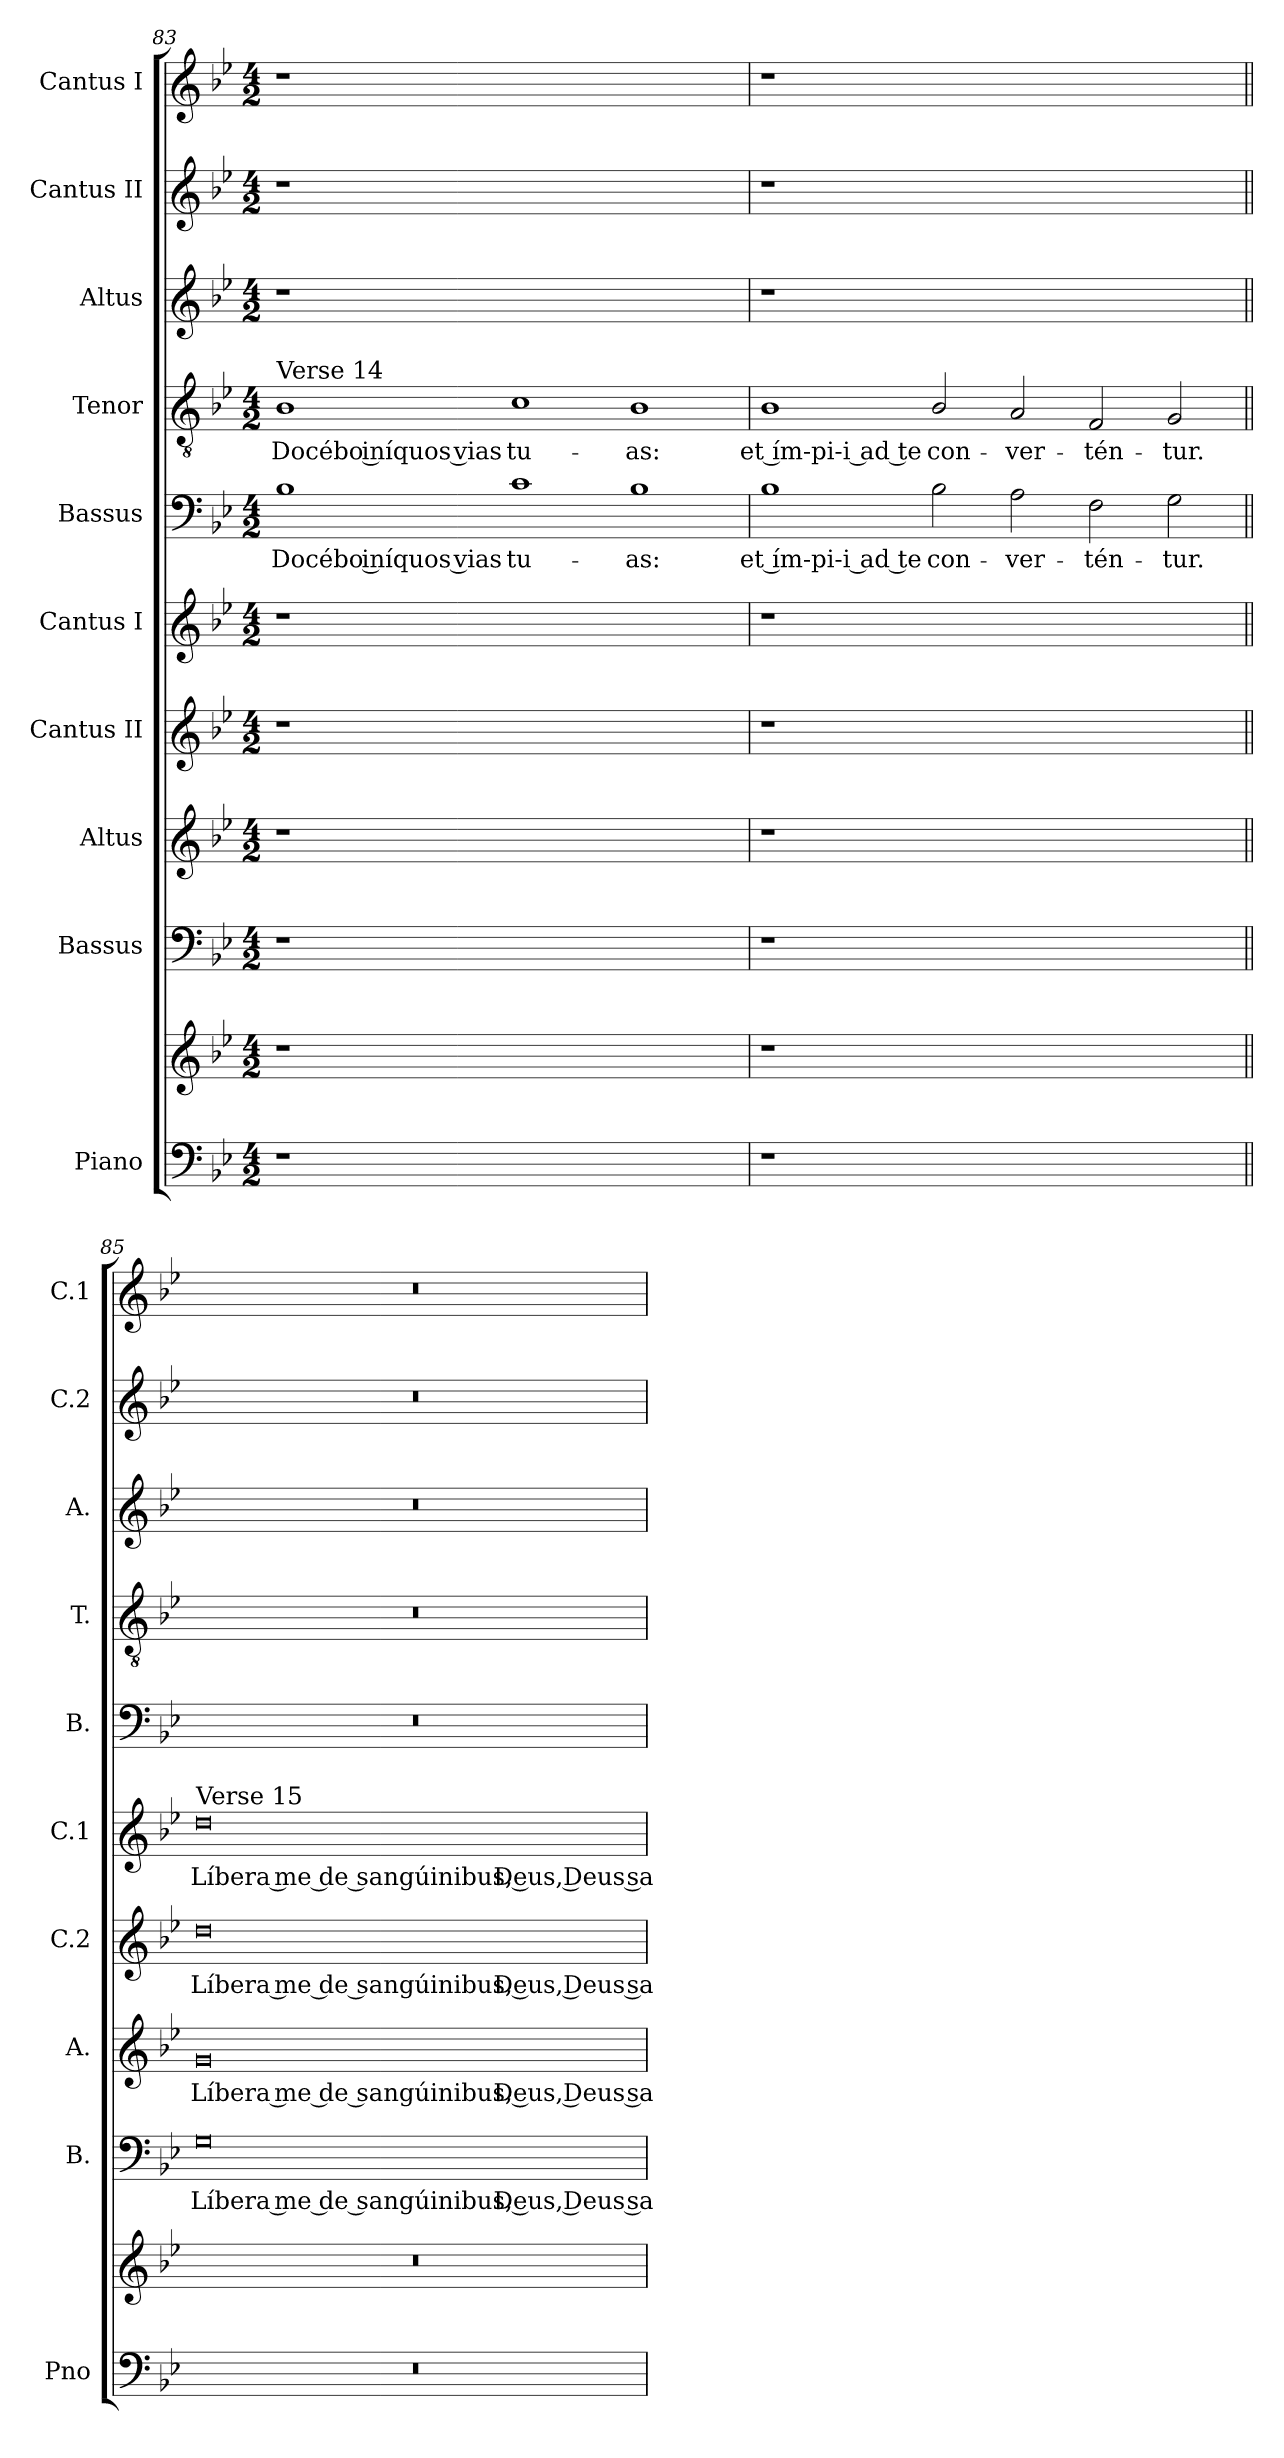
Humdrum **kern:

**kern	**kern	**kern	**text	**kern	**text	**kern	**text	**kern	**text	**kern	**text	**kern	**text	**kern	**kern	**kern
*part10	*part10	*part9	*part9	*part8	*part8	*part7	*part7	*part6	*part6	*part5	*part5	*part4	*part4	*part3	*part2	*part1
*staff11	*staff10	*staff9	*staff9	*staff8	*staff8	*staff7	*staff7	*staff6	*staff6	*staff5	*staff5	*staff4	*staff4	*staff3	*staff2	*staff1
*I"Piano	*	*I"Bassus	*	*I"Altus	*	*I"Cantus II	*	*I"Cantus I	*	*I"Bassus	*	*I"Tenor	*	*I"Altus	*I"Cantus II	*I"Cantus I
*I'Pno	*	*I'B.	*	*I'A.	*	*I'C.2	*	*I'C.1	*	*I'B.	*	*I'T.	*	*I'A.	*I'C.2	*I'C.1
!!LO:LB:g=z
*clefF4	*clefG2	*clefF4	*	*clefG2	*	*clefG2	*	*clefG2	*	*clefF4	*	*clefGv2	*	*clefG2	*clefG2	*clefG2
*	*	*	*	*	*	*	*	*	*	*	*	*ITrd7c12	*	*	*	*
*k[b-e-]	*k[b-e-]	*k[b-e-]	*	*k[b-e-]	*	*k[b-e-]	*	*k[b-e-]	*	*k[b-e-]	*	*k[b-e-]	*	*k[b-e-]	*k[b-e-]	*k[b-e-]
*B-:	*B-:	*B-:	*	*B-:	*	*B-:	*	*B-:	*	*B-:	*	*B-:	*	*B-:	*B-:	*B-:
*M4/2	*M4/2	*M4/2	*	*M4/2	*	*M4/2	*	*M4/2	*	*M4/2	*	*M4/2	*	*M4/2	*M4/2	*M4/2
=83	=83	=83	=83	=83	=83	=83	=83	=83	=83	=83	=83	=83	=83	=83	=83	=83
!LO:N:vis=1	!LO:N:vis=1	!LO:N:vis=1	!	!LO:N:vis=1	!	!LO:N:vis=1	!	!LO:N:vis=1	!	!	!	!	!	!	!	!
!	!	!	!	!	!	!	!	!	!	!	!LO:LY:b:color=#000000	!	!	!	!	!
!	!	!	!	!	!	!	!	!	!	!	!	!LO:TX:a:t=Verse 14	!	!	!	!
!	!	!	!	!	!	!	!	!	!	!	!	!	!LO:LY:b:color=#000000	!LO:N:vis=1	!LO:N:vis=1	!LO:N:vis=1
0.r	0.r	0r	.	0r	.	0r	.	0r	.	1B-i	Docébo iníquos vias	1BB-i	Docébo iníquos vias	0r	0r	0r
!	!	!	!	!	!	!	!	!	!	!	!LO:LY:b:color=#000000	!	!	!	!	!
!	!	!	!	!	!	!	!	!	!	!	!	!	!LO:LY:b:color=#000000	!	!	!
.	.	.	.	.	.	.	.	.	.	1ci	tu-	1Ci	tu-	.	.	.
!	!	!	!	!	!	!	!	!	!	!	!LO:LY:b:color=#000000	!	!	!	!	!
!	!	!	!	!	!	!	!	!	!	!	!	!	!LO:LY:b:color=#000000	!	!	!
.	.	1ryy	.	1ryy	.	1ryy	.	1ryy	.	1B-i	-as:	1BB-i	-as:	1ryy	1ryy	1ryy
=84	=84	=84	=84	=84	=84	=84	=84	=84	=84	=84	=84	=84	=84	=84	=84	=84
!LO:N:vis=1	!LO:N:vis=1	!LO:N:vis=1	!	!LO:N:vis=1	!	!LO:N:vis=1	!	!LO:N:vis=1	!	!	!	!	!	!	!	!
!	!	!	!	!	!	!	!	!	!	!	!LO:LY:b:color=#000000	!	!	!	!	!
!	!	!	!	!	!	!	!	!	!	!	!	!	!LO:LY:b:color=#000000	!LO:N:vis=1	!LO:N:vis=1	!LO:N:vis=1
0.r	0.r	0r	.	0r	.	0r	.	0r	.	1B-i	et ím-pi-i ad te	1BB-i	et ím-pi-i ad te	0r	0r	0r
!	!	!	!	!	!	!	!	!	!	!	!LO:LY:b:color=#000000	!	!	!	!	!
!	!	!	!	!	!	!	!	!	!	!	!	!	!LO:LY:b:color=#000000	!	!	!
.	.	.	.	.	.	.	.	.	.	2B-i\	con-	2BB-i/	con-	.	.	.
!	!	!	!	!	!	!	!	!	!	!	!LO:LY:b:color=#000000	!	!	!	!	!
!	!	!	!	!	!	!	!	!	!	!	!	!	!LO:LY:b:color=#000000	!	!	!
.	.	.	.	.	.	.	.	.	.	2Ai\	-ver-	2AAi/	-ver-	.	.	.
!	!	!	!	!	!	!	!	!	!	!	!LO:LY:b:color=#000000	!	!	!	!	!
!	!	!	!	!	!	!	!	!	!	!	!	!	!LO:LY:b:color=#000000	!	!	!
.	.	1ryy	.	1ryy	.	1ryy	.	1ryy	.	2Fi\	-tén-	2FFi/	-tén-	1ryy	1ryy	1ryy
!	!	!	!	!	!	!	!	!	!	!	!LO:LY:b:color=#000000	!	!	!	!	!
!	!	!	!	!	!	!	!	!	!	!	!	!	!LO:LY:b:color=#000000	!	!	!
.	.	.	.	.	.	.	.	.	.	2Gi\	-tur.	2GGi/	-tur.	.	.	.
!!LO:PB:g=z
=85||	=85||	=85||	=85||	=85||	=85||	=85||	=85||	=85||	=85||	=85||	=85||	=85||	=85||	=85||	=85||	=85||
!LO:N:vis=1	!LO:N:vis=1	!	!	!	!	!	!	!	!	!	!	!	!	!	!	!
!	!	!	!LO:LY:b:color=#000000	!	!	!	!	!	!	!	!	!	!	!	!	!
!	!	!	!	!	!LO:LY:b:color=#000000	!	!	!	!	!	!	!	!	!	!	!
!	!	!	!	!	!	!	!LO:LY:b:color=#000000	!	!	!	!	!	!	!	!	!
!	!	!	!	!	!	!	!	!LO:TX:a:t=Verse 15	!	!	!	!	!	!	!	!
!	!	!	!	!	!	!	!	!	!LO:LY:b:color=#000000	!LO:N:vis=1	!	!LO:N:vis=1	!	!LO:N:vis=1	!LO:N:vis=1	!LO:N:vis=1
0r	0r	0Gi	Líbera me de sangúinibus, Deus, Deus sa-	0gi	Líbera me de sangúinibus, Deus, Deus sa-	0ddi	Líbera me de sangúinibus, Deus, Deus sa-	0ddi	Líbera me de sangúinibus, Deus, Deus sa-	0r	.	0r	.	0r	0r	0r
=	=	=	=	=	=	=	=	=	=	=	=	=	=	=	=	=
*-	*-	*-	*-	*-	*-	*-	*-	*-	*-	*-	*-	*-	*-	*-	*-	*-
